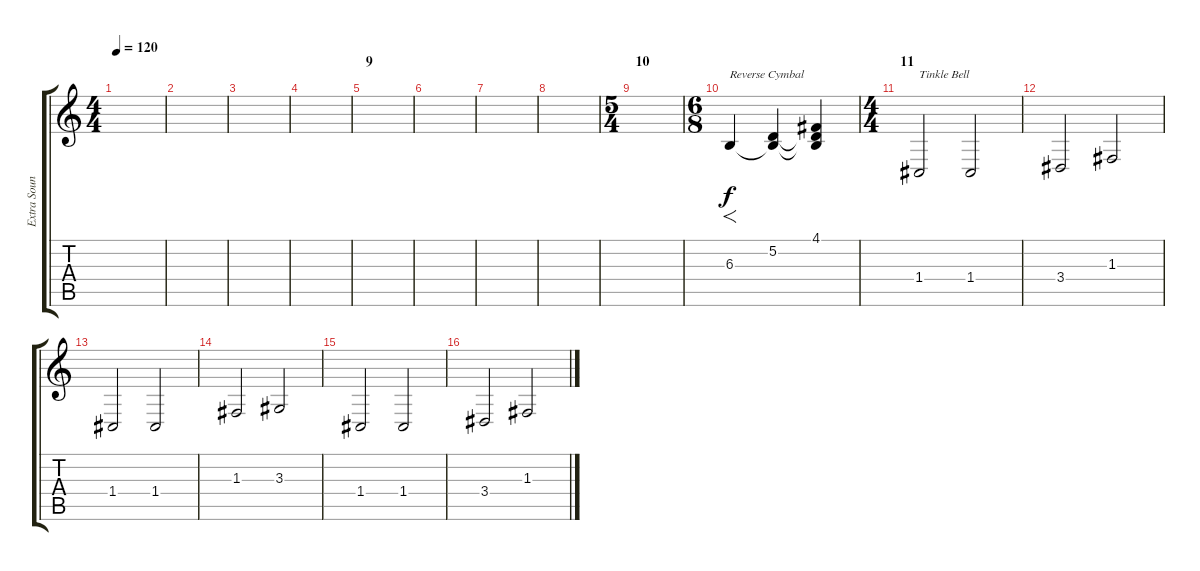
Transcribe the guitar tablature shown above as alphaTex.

\track ("Extra Sounds" "Extra Soun") {instrument breathnoise}
\staff {score tabs}
\tuning (D4 A3 F3 C3 G2 C2) {hide}
\ts (4 4)
\tempo 120
\clef g2
\ks c
|
|
|
|
\section ("" "9")
|
|
|
|
\ts (5 4)
\section ("" "10")
|
\ts (6 8)
6.3.4{f txt "Reverse Cymbal" volume 9 instrument reversecymbal} (5.2 6.3{t}).4 (4.1 5.2{t} 6.3{t}).4 |
\ts (4 4)
\section ("" "11")
1.4.2{txt "Tinkle Bell" volume 13 instrument tinklebell} 1.4.2 |
3.4.2 1.3.2 |
1.4.2 1.4.2 |
1.3.2 3.3.2 |
1.4.2 1.4.2 |
3.4.2 1.3.2
